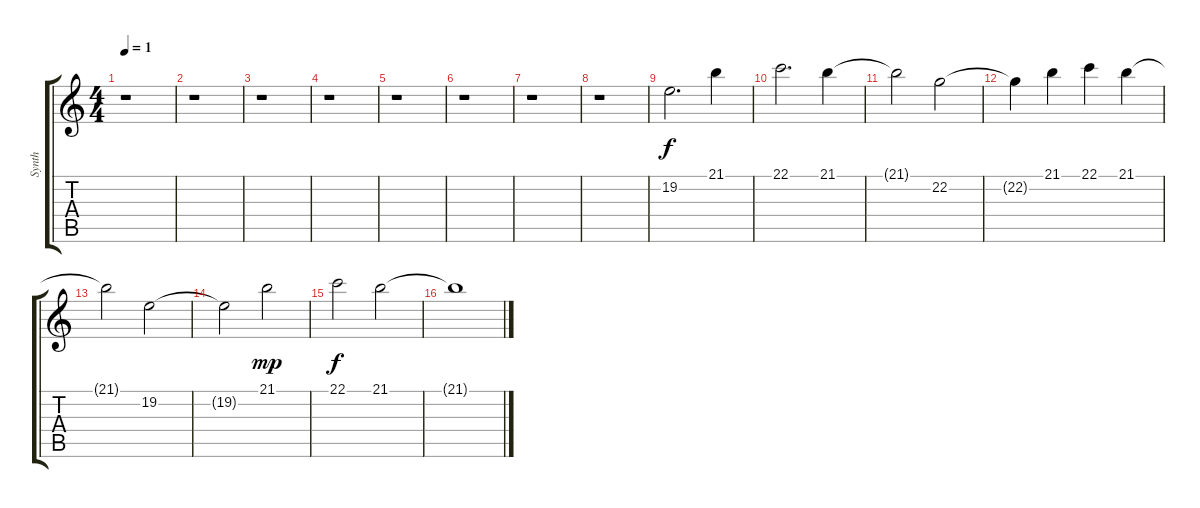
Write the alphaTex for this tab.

\track ("Synth" "Synth") {instrument acousticgrandpiano}
\staff {score tabs}
\tuning (D4 A3 F3 C3 G2 C2) {hide}
\ts (4 4)
\tempo 1
\clef g2
\ks c
r.1{dy f} |
r.1 |
r.1 |
r.1 |
r.1 |
r.1 |
r.1 |
r.1 |
19.2.2{d} 21.1.4 |
22.1.2{d} 21.1.4 |
21.1{t}.2 22.2.2 |
22.2{t}.4 21.1.4 22.1.4 21.1.4 |
21.1{t}.2 19.2.2 |
19.2{t}.2 21.1.2{dy mp} |
22.1.2{dy f} 21.1.2 |
21.1{t}.1
